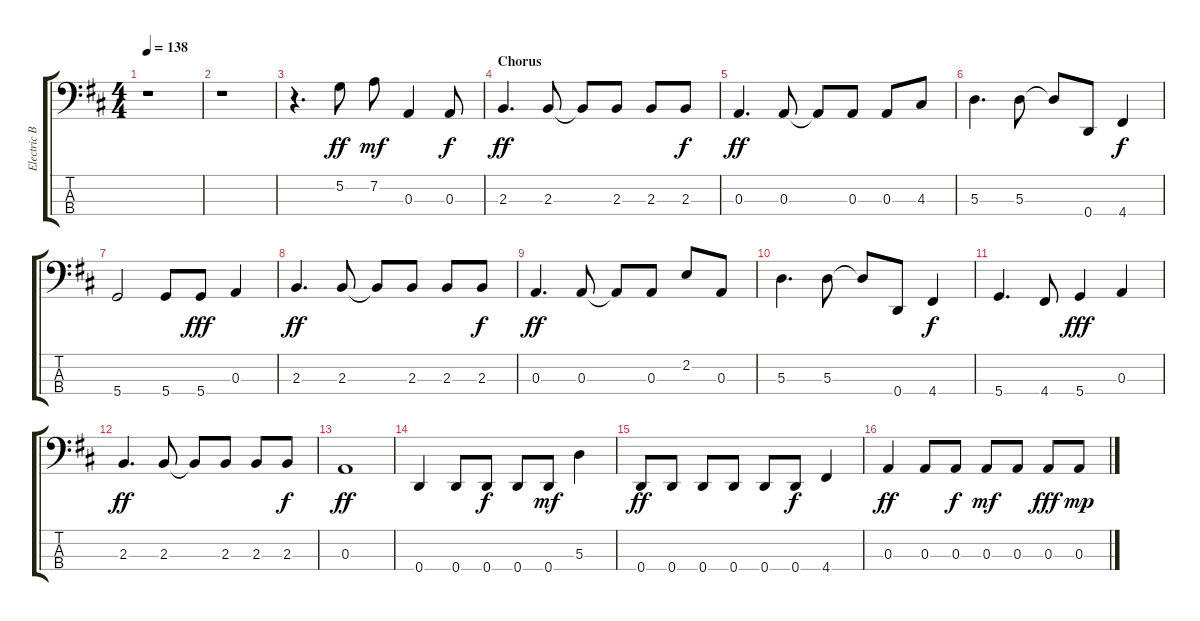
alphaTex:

\track ("Electric Bass" "Electric B") {instrument electricbassfinger}
\staff {score tabs}
\tuning (G2 D2 A1 D1) {hide}
\ts (4 4)
\tempo 138
\clef f4
\ks d
r.1{dy ff} |
r.1 |
r.4{d} 5.2.8 7.2.8{dy mf} 0.3.4 0.3.8{dy f} |
\section ("" "Chorus")
2.3.4{d dy ff} 2.3.8 2.3{t}.8 2.3.8 2.3.8 2.3.8{dy f} |
0.3.4{d dy ff} 0.3.8 0.3{t}.8 0.3.8 0.3.8 4.3.8 |
5.3.4{d} 5.3.8 5.3{t}.8 0.4.8 4.4.4{dy f} |
5.4.2 5.4.8 5.4.8{dy fff} 0.3.4 |
2.3.4{d dy ff} 2.3.8 2.3{t}.8 2.3.8 2.3.8 2.3.8{dy f} |
0.3.4{d dy ff} 0.3.8 0.3{t}.8 0.3.8 2.2.8 0.3.8 |
5.3.4{d} 5.3.8 5.3{t}.8 0.4.8 4.4.4{dy f} |
5.4.4{d} 4.4.8 5.4.4{dy fff} 0.3.4 |
2.3.4{d dy ff} 2.3.8 2.3{t}.8 2.3.8 2.3.8 2.3.8{dy f} |
0.3.1{dy ff} |
0.4.4 0.4.8 0.4.8{dy f} 0.4.8 0.4.8{dy mf} 5.3.4 |
0.4.8{dy ff} 0.4.8 0.4.8 0.4.8 0.4.8 0.4.8{dy f} 4.4.4 |
0.3.4{dy ff} 0.3.8 0.3.8{dy f} 0.3.8{dy mf} 0.3.8 0.3.8{dy fff} 0.3.8{dy mp}
